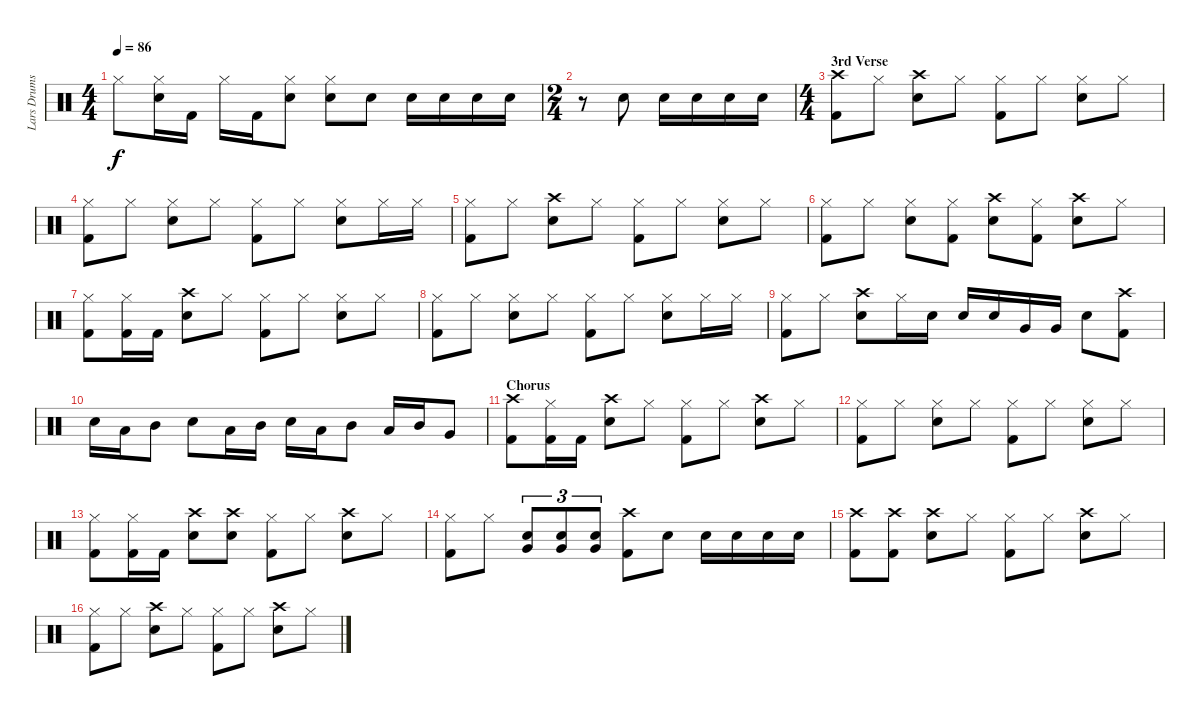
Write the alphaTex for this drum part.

\track ("Lars Drums" "Lars Drums") {instrument percussion}
\staff {score}
\articulation defaults
\ts (4 4)
\tempo 86
\clef neutral
\ks c "Hi-Hat (closed)".8{dy f}
("Hi-Hat (closed)" "Electric Snare (hit)").16 "Kick (hit) 2".16 "Hi-Hat (closed)".16 "Kick (hit) 2".16 ("Hi-Hat (closed)" "Electric Snare (hit)").8 ("Hi-Hat (closed)" "Electric Snare (hit)").8 "Electric Snare (hit)".8 "Electric Snare (hit)".16 "Electric Snare (hit)".16 "Electric Snare (hit)".16 "Electric Snare (hit)".16 |
\ts (2 4)
r.8 "Electric Snare (hit)".8 "Electric Snare (hit)".16 "Electric Snare (hit)".16 "Electric Snare (hit)".16 "Electric Snare (hit)".16 |
\ts (4 4)
\section ("" "3rd Verse")
("Crash high (hit)" "Kick (hit) 2").8 "Hi-Hat (closed)".8 ("Crash high (hit)" "Electric Snare (hit)").8 "Hi-Hat (closed)".8 ("Hi-Hat (closed)" "Kick (hit) 2").8 "Hi-Hat (closed)".8 ("Hi-Hat (closed)" "Electric Snare (hit)").8 "Hi-Hat (closed)".8 |
("Hi-Hat (closed)" "Kick (hit) 2").8 "Hi-Hat (closed)".8 ("Hi-Hat (closed)" "Electric Snare (hit)").8 "Hi-Hat (closed)".8 ("Hi-Hat (closed)" "Kick (hit) 2").8 "Hi-Hat (closed)".8 ("Hi-Hat (closed)" "Electric Snare (hit)").8 "Hi-Hat (closed)".16 "Hi-Hat (closed)".16 |
("Hi-Hat (closed)" "Kick (hit) 2").8 "Hi-Hat (closed)".8 ("Crash high (hit)" "Electric Snare (hit)").8 "Hi-Hat (closed)".8 ("Hi-Hat (closed)" "Kick (hit) 2").8 "Hi-Hat (closed)".8 ("Hi-Hat (closed)" "Electric Snare (hit)").8 "Hi-Hat (closed)".8 |
("Hi-Hat (closed)" "Kick (hit) 2").8 "Hi-Hat (closed)".8 ("Hi-Hat (closed)" "Electric Snare (hit)").8 ("Hi-Hat (closed)" "Kick (hit) 2").8 ("Crash high (hit)" "Electric Snare (hit)").8 ("Hi-Hat (closed)" "Kick (hit) 2").8 ("Crash high (hit)" "Electric Snare (hit)").8 "Hi-Hat (closed)".8 |
("Hi-Hat (closed)" "Kick (hit) 2").8 ("Hi-Hat (closed)" "Kick (hit) 2").16 "Kick (hit) 2".16 ("Crash high (hit)" "Electric Snare (hit)").8 "Hi-Hat (closed)".8 ("Hi-Hat (closed)" "Kick (hit) 2").8 "Hi-Hat (closed)".8 ("Hi-Hat (closed)" "Electric Snare (hit)").8 "Hi-Hat (closed)".8 |
("Hi-Hat (closed)" "Kick (hit) 2").8 "Hi-Hat (closed)".8 ("Hi-Hat (closed)" "Electric Snare (hit)").8 "Hi-Hat (closed)".8 ("Hi-Hat (closed)" "Kick (hit) 2").8 "Hi-Hat (closed)".8 ("Hi-Hat (closed)" "Electric Snare (hit)").8 "Hi-Hat (closed)".16 "Hi-Hat (closed)".16 |
("Hi-Hat (closed)" "Kick (hit) 2").8 "Hi-Hat (closed)".8 ("Crash high (hit)" "Electric Snare (hit)").8 "Hi-Hat (closed)".16 "Electric Snare (hit)".16 "Electric Snare (hit)".16 "Electric Snare (hit)".16 "Very Low Tom (hit)".16 "Very Low Tom (hit)".16 "Electric Snare (hit)".8 ("Crash high (hit)" "Kick (hit) 2").8 |
"Electric Snare (hit)".16 "Low Tom (hit)".16 "Mid Tom (hit)".8 "Electric Snare (hit)".8 "Low Tom (hit)".16 "Mid Tom (hit)".16 "Electric Snare (hit)".16 "Low Tom (hit)".16 "Mid Tom (hit)".8 "Low Tom (hit)".16 "Mid Tom (hit)".16 "Very Low Tom (hit)".8 |
\section ("" "Chorus")
("Crash high (hit)" "Kick (hit) 2").8 ("Hi-Hat (closed)" "Kick (hit) 2").16 "Kick (hit) 2".16 ("Crash high (hit)" "Electric Snare (hit)").8 "Hi-Hat (closed)".8 ("Hi-Hat (closed)" "Kick (hit) 2").8 "Hi-Hat (closed)".8 ("Crash high (hit)" "Electric Snare (hit)").8 "Hi-Hat (closed)".8 |
("Hi-Hat (closed)" "Kick (hit) 2").8 "Hi-Hat (closed)".8 ("Hi-Hat (closed)" "Electric Snare (hit)").8 "Hi-Hat (closed)".8 ("Hi-Hat (closed)" "Kick (hit) 2").8 "Hi-Hat (closed)".8 ("Hi-Hat (closed)" "Electric Snare (hit)").8 "Hi-Hat (closed)".8 |
("Hi-Hat (closed)" "Kick (hit) 2").8 ("Hi-Hat (closed)" "Kick (hit) 2").16 "Kick (hit) 2".16 ("Crash high (hit)" "Electric Snare (hit)").8 ("Crash high (hit)" "Electric Snare (hit)").8 ("Hi-Hat (closed)" "Kick (hit) 2").8 "Hi-Hat (closed)".8 ("Crash high (hit)" "Electric Snare (hit)").8 "Hi-Hat (closed)".8 |
("Hi-Hat (closed)" "Kick (hit) 2").8 "Hi-Hat (closed)".8 ("Very Low Tom (hit)" "Electric Snare (hit)").8{tu (3 2)} ("Very Low Tom (hit)" "Electric Snare (hit)").8{tu (3 2)} ("Very Low Tom (hit)" "Electric Snare (hit)").8{tu (3 2)} ("Crash high (hit)" "Kick (hit) 2").8 "Electric Snare (hit)".8 "Electric Snare (hit)".16 "Electric Snare (hit)".16 "Electric Snare (hit)".16 "Electric Snare (hit)".16 |
("Crash high (hit)" "Kick (hit) 2").8 ("Crash high (hit)" "Kick (hit) 2").8 ("Crash high (hit)" "Electric Snare (hit)").8 "Hi-Hat (closed)".8 ("Hi-Hat (closed)" "Kick (hit) 2").8 "Hi-Hat (closed)".8 ("Crash high (hit)" "Electric Snare (hit)").8 "Hi-Hat (closed)".8 |
("Hi-Hat (closed)" "Kick (hit) 2").8 "Hi-Hat (closed)".8 ("Crash high (hit)" "Electric Snare (hit)").8 "Hi-Hat (closed)".8 ("Hi-Hat (closed)" "Kick (hit) 2").8 "Hi-Hat (closed)".8 ("Crash high (hit)" "Electric Snare (hit)").8 "Hi-Hat (closed)".8
